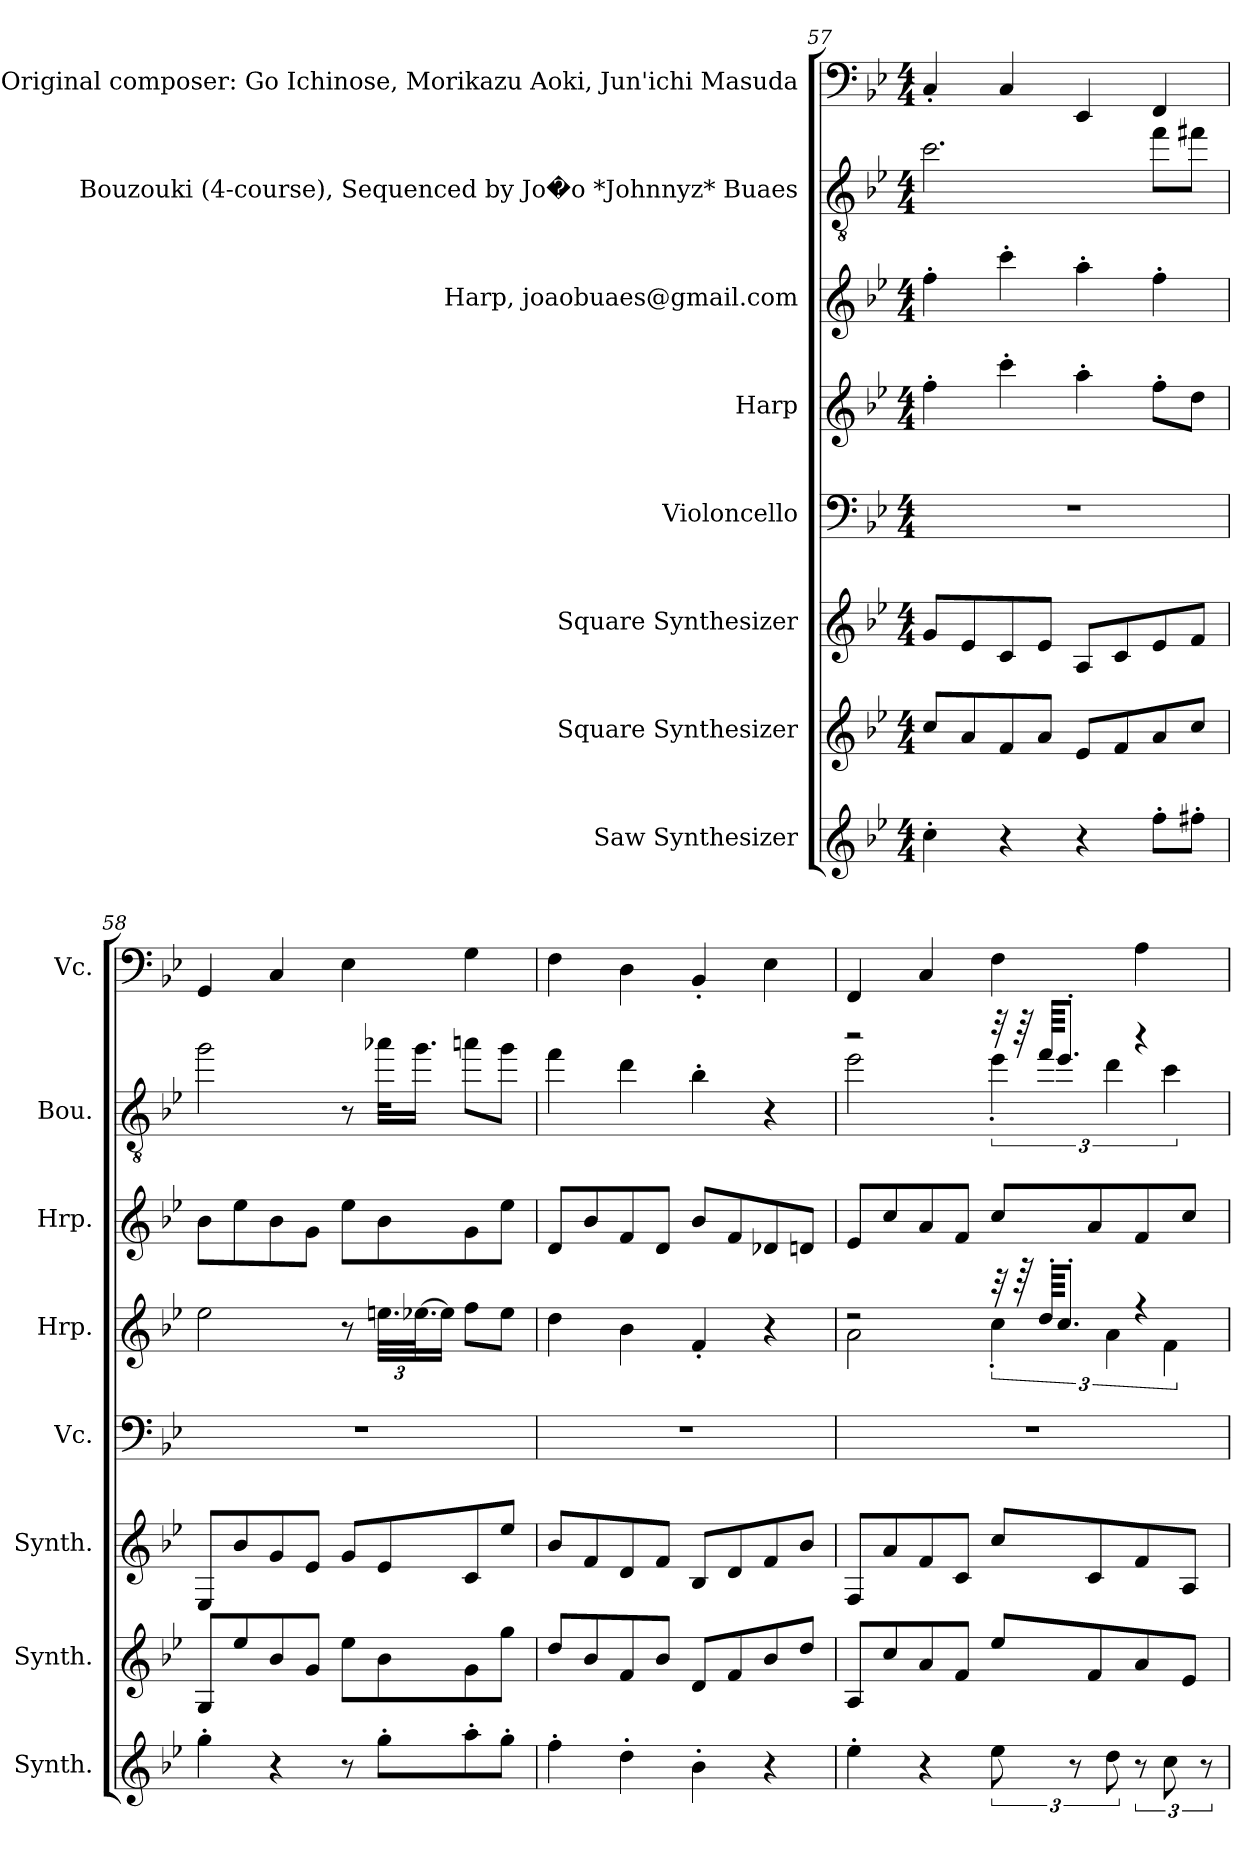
**kern	**kern	**kern	**kern	**kern	**kern	**kern	**kern
*part8	*part7	*part6	*part5	*part4	*part3	*part2	*part1
*staff8	*staff7	*staff6	*staff5	*staff4	*staff3	*staff2	*staff1
*I"Saw Synthesizer	*I"Square Synthesizer	*I"Square Synthesizer	*I"Violoncello	*I"Harp	*I"Harp, joaobuaes@gmail.com	*I"Bouzouki (4-course), Sequenced by Jo�o *Johnnyz* Buaes	*I"Violoncello, Original composer: Go Ichinose, Morikazu Aoki, Jun'ichi Masuda
*I'Synth.	*I'Synth.	*I'Synth.	*I'Vc.	*I'Hrp.	*I'Hrp.	*I'Bou.	*I'Vc.
*clefG2	*clefG2	*clefG2	*clefF4	*clefG2	*clefG2	*clefGv2	*clefF4
*k[b-e-]	*k[b-e-]	*k[b-e-]	*k[b-e-]	*k[b-e-]	*k[b-e-]	*k[b-e-]	*k[b-e-]
*M4/4	*M4/4	*M4/4	*M4/4	*M4/4	*M4/4	*M4/4	*M4/4
=57	=57	=57	=57	=57	=57	=57	=57
4cc'\	8cc/L	8g/L	1r	4ff'\	4ff'\	2.cc\	4C'/
.	8a/	8e-/	.	.	.	.	.
4r	8f/	8c/	.	4ccc'\	4ccc'\	.	4C/
.	8a/J	8e-/J	.	.	.	.	.
4r	8e-/L	8A/L	.	4aa'\	4aa'\	.	4EE-/
.	8f/	8c/	.	.	.	.	.
8ff'\L	8a/	8e-/	.	8ff'\L	4ff'\	8ff\L	4FF/
8ff#X'\J	8cc/J	8f/J	.	8dd\J	.	8ff#X\J	.
!!LO:PB:g=z
=58	=58	=58	=58	=58	=58	=58	=58
4gg'\	8G/L	8E-/L	1r	2ee-\	8b-\L	2gg\	4GG/
.	8ee-/	8b-/	.	.	8ee-\	.	.
4r	8b-/	8g/	.	.	8b-\	.	4C/
.	8g/J	8e-/J	.	.	8g\J	.	.
8r	8ee-\L	8g/L	.	8r	8ee-\L	8r	4E-\
*	*	*	*	*Xbrackettup	*	*	*
8gg'\L	8b-\	8e-/	.	48.een\LLL	8b-\	32aa-X\KLL	.
.	.	.	.	[48.ee-X\J	.	16.gg\JJ	.
.	.	.	.	16ee-\JJ]	.	.	.
8aa'\	8g\	8c/	.	8ff\L	8g\	8aan\L	4G\
8gg'\J	8gg\J	8ee-/J	.	8ee-\J	8ee-\J	8gg\J	.
=59	=59	=59	=59	=59	=59	=59	=59
4ff'\	8dd/L	8b-/L	1r	4dd\	8d/L	4ff\	4F\
.	8b-/	8f/	.	.	8b-/	.	.
4dd'\	8f/	8d/	.	4b-\	8f/	4dd\	4D\
.	8b-/J	8f/J	.	.	8d/J	.	.
4b-'\	8d/L	8B-/L	.	4f'/	8b-/L	4b-'\	4BB-'/
.	8f/	8d/	.	.	8f/	.	.
4r	8b-/	8f/	.	4r	8d-X/	4r	4E-\
.	8dd/J	8b-/J	.	.	8dn/J	.	.
=60	=60	=60	=60	=60	=60	=60	=60
*	*	*	*	*^	*	*^	*
4ee-'\	8A/L	8F/L	1r	2r	2a\	8e-/L	2r	2ee-\	4FF/
.	8cc/	8a/	.	.	.	8cc/	.	.	.
4r	8a/	8f/	.	.	.	8a/	.	.	4C/
.	8f/J	8c/J	.	.	.	8f/J	.	.	.
*	*	*	*	*	*brackettup	*	*	*	*
12ee-\	8ee-/L	8cc/L	.	32r	6cc'\	8cc/L	32r	6ee-'\	4F\
.	.	.	.	64r	.	.	64r	.	.
.	.	.	.	64dd'/KKKL	.	.	64ff/KKKL	.	.
.	.	.	.	8.cc'/J	.	.	8.ee-'/J	.	.
12r	.	.	.	.	.	.	.	.	.
.	8f/	8c/	.	.	.	8a/	.	.	.
12dd\	.	.	.	.	6a\	.	.	6dd\	.
12r	8a/	8f/	.	4r	.	8f/	4r	.	4A\
12cc\	.	.	.	.	6f\	.	.	6cc\	.
.	8e-/J	8A/J	.	.	.	8cc/J	.	.	.
12r	.	.	.	.	.	.	.	.	.
*	*	*	*	*v	*v	*	*v	*v	*
=	=	=	=	=	=	=	=
*-	*-	*-	*-	*-	*-	*-	*-
